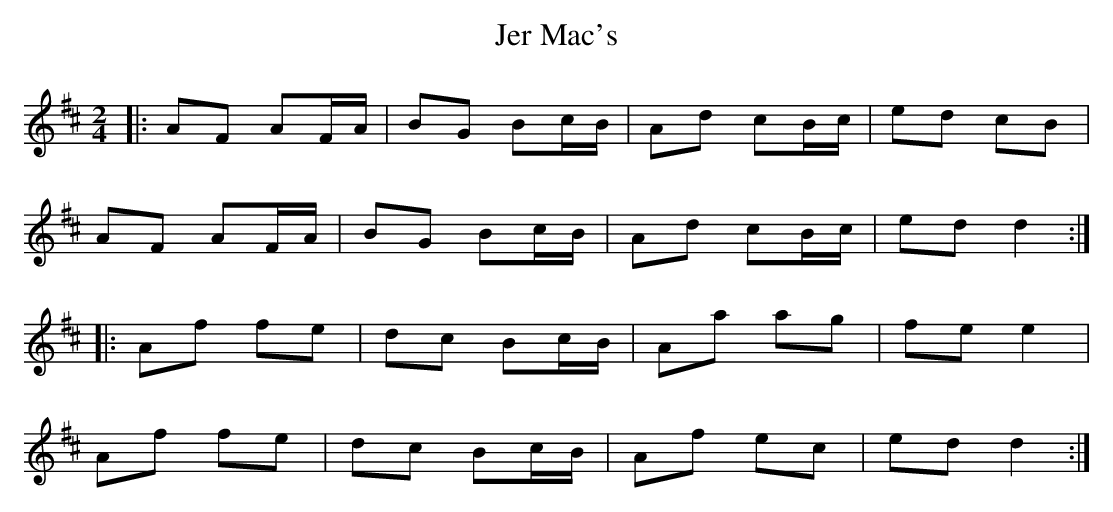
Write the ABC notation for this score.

X:1
T: Jer Mac's
M: 2/4
L: 1/8
K: Dmaj
|:AF AF/A/ |BG Bc/B/|Ad cB/c/ |ed cB|
AF AF/A/ |BG Bc/B/|Ad cB/c/ |ed d2:|
|:Af fe| dc Bc/B/|Aa ag|fe e2|
Af fe| dc Bc/B/|Af ec| ed d2:|
